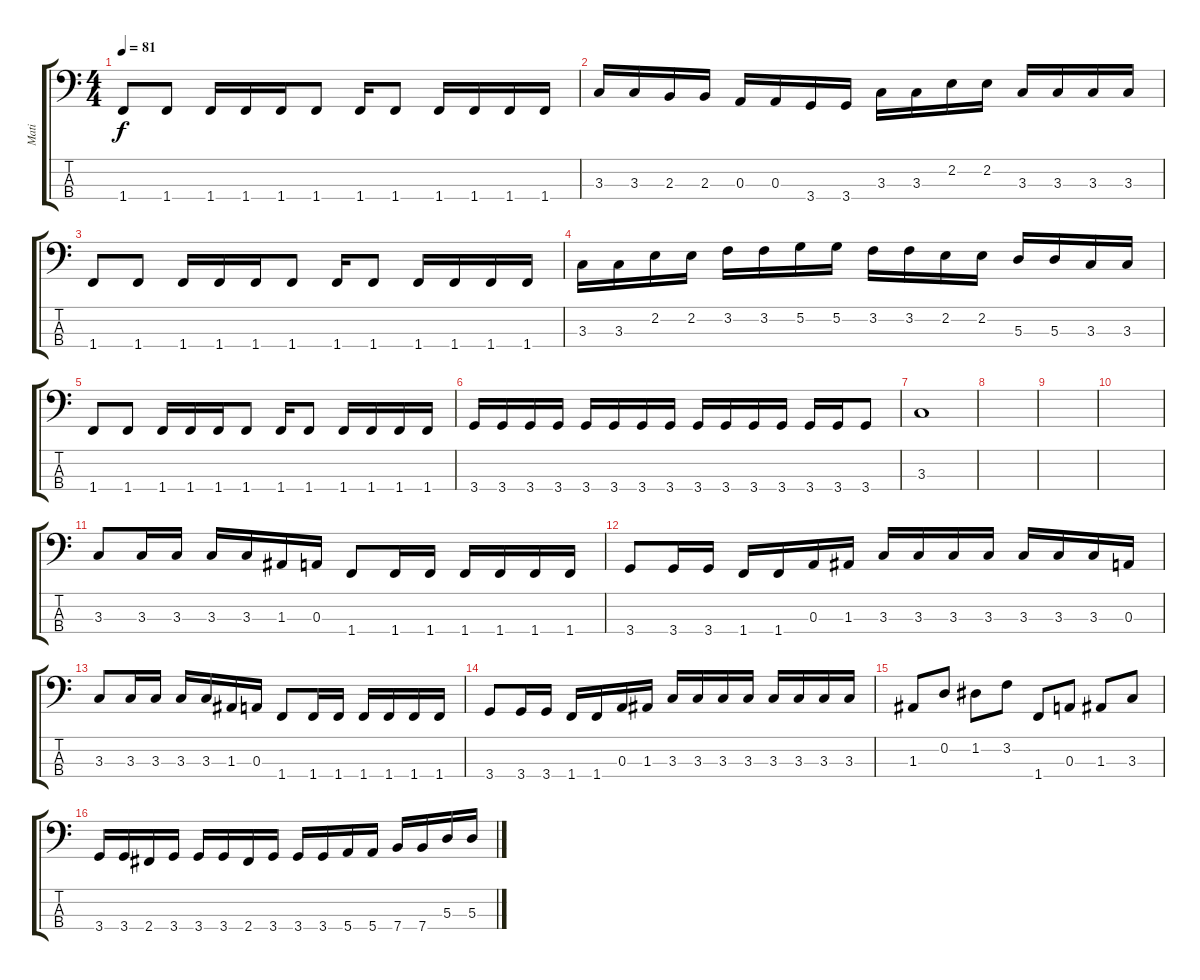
\track ("Mati" "Mati") {instrument slapbass2}
\staff {score tabs}
\tuning (G2 D2 A1 E1) {hide}
\ts (4 4)
\tempo 81
\clef f4
\ks c
1.4.8{dy f} 1.4.8 1.4.16 1.4.16 1.4.16 1.4.8 1.4.16 1.4.8 1.4.16 1.4.16 1.4.16 1.4.16 |
3.3.16 3.3.16 2.3.16 2.3.16 0.3.16 0.3.16 3.4.16 3.4.16 3.3.16 3.3.16 2.2.16 2.2.16 3.3.16 3.3.16 3.3.16 3.3.16 |
1.4.8 1.4.8 1.4.16 1.4.16 1.4.16 1.4.8 1.4.16 1.4.8 1.4.16 1.4.16 1.4.16 1.4.16 |
3.3.16 3.3.16 2.2.16 2.2.16 3.2.16 3.2.16 5.2.16 5.2.16 3.2.16 3.2.16 2.2.16 2.2.16 5.3.16 5.3.16 3.3.16 3.3.16 |
1.4.8 1.4.8 1.4.16 1.4.16 1.4.16 1.4.8 1.4.16 1.4.8 1.4.16 1.4.16 1.4.16 1.4.16 |
3.4.16 3.4.16 3.4.16 3.4.16 3.4.16 3.4.16 3.4.16 3.4.16 3.4.16 3.4.16 3.4.16 3.4.16 3.4.16 3.4.16 3.4.8 |
3.3.1 |
|
|
|
3.3.8 3.3.16 3.3.16 3.3.16 3.3.16 1.3.16 0.3.16 1.4.8 1.4.16 1.4.16 1.4.16 1.4.16 1.4.16 1.4.16 |
3.4.8 3.4.16 3.4.16 1.4.16 1.4.16 0.3.16 1.3.16 3.3.16 3.3.16 3.3.16 3.3.16 3.3.16 3.3.16 3.3.16 0.3.16 |
3.3.8 3.3.16 3.3.16 3.3.16 3.3.16 1.3.16 0.3.16 1.4.8 1.4.16 1.4.16 1.4.16 1.4.16 1.4.16 1.4.16 |
3.4.8 3.4.16 3.4.16 1.4.16 1.4.16 0.3.16 1.3.16 3.3.16 3.3.16 3.3.16 3.3.16 3.3.16 3.3.16 3.3.16 3.3.16 |
1.3.8 0.2.8 1.2.8 3.2.8 1.4.8 0.3.8 1.3.8 3.3.8 |
3.4.16 3.4.16 2.4.16 3.4.16 3.4.16 3.4.16 2.4.16 3.4.16 3.4.16 3.4.16 5.4.16 5.4.16 7.4.16 7.4.16 5.3.16 5.3.16
